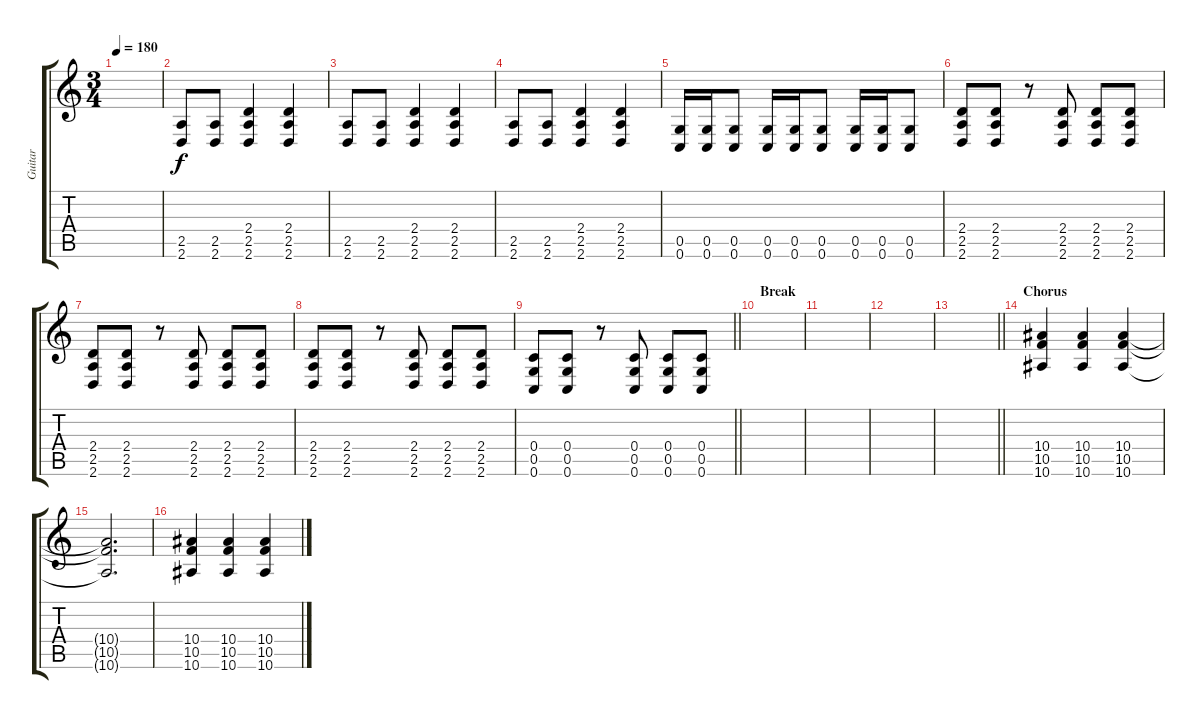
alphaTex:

\track ("Guitar" "Guitar") {instrument distortionguitar}
\staff {score tabs}
\tuning (D4 A3 F3 C3 G2 C2) {hide}
\ts (3 4)
\tempo 180
\clef g2
\ks c
|
(2.5 2.6).8{instrument distortionguitar} (2.5 2.6).8 (2.4 2.5 2.6).4 (2.4 2.5 2.6).4 |
(2.5 2.6).8 (2.5 2.6).8 (2.4 2.5 2.6).4 (2.4 2.5 2.6).4 |
(2.5 2.6).8 (2.5 2.6).8 (2.4 2.5 2.6).4 (2.4 2.5 2.6).4 |
(0.5 0.6).16 (0.5 0.6).16 (0.5 0.6).8 (0.5 0.6).16 (0.5 0.6).16 (0.5 0.6).8 (0.5 0.6).16 (0.5 0.6).16 (0.5 0.6).8 |
(2.4 2.5 2.6).8 (2.4 2.5 2.6).8 r.8 (2.4 2.5 2.6).8 (2.4 2.5 2.6).8 (2.4 2.5 2.6).8 |
(2.4 2.5 2.6).8 (2.4 2.5 2.6).8 r.8 (2.4 2.5 2.6).8 (2.4 2.5 2.6).8 (2.4 2.5 2.6).8 |
(2.4 2.5 2.6).8 (2.4 2.5 2.6).8 r.8 (2.4 2.5 2.6).8 (2.4 2.5 2.6).8 (2.4 2.5 2.6).8 |
\barLineRight lightlight
(0.4 0.5 0.6).8 (0.4 0.5 0.6).8 r.8 (0.4 0.5 0.6).8 (0.4 0.5 0.6).8 (0.4 0.5 0.6).8 |
\section ("" "Break")
|
|
|
\barLineRight lightlight
|
\section ("" "Chorus")
(10.4 10.5 10.6).4 (10.4 10.5 10.6).4 (10.4 10.5 10.6).4 |
(10.4{t} 10.5{t} 10.6{t}).2{d} |
(10.4 10.5 10.6).4 (10.4 10.5 10.6).4 (10.4 10.5 10.6).4
